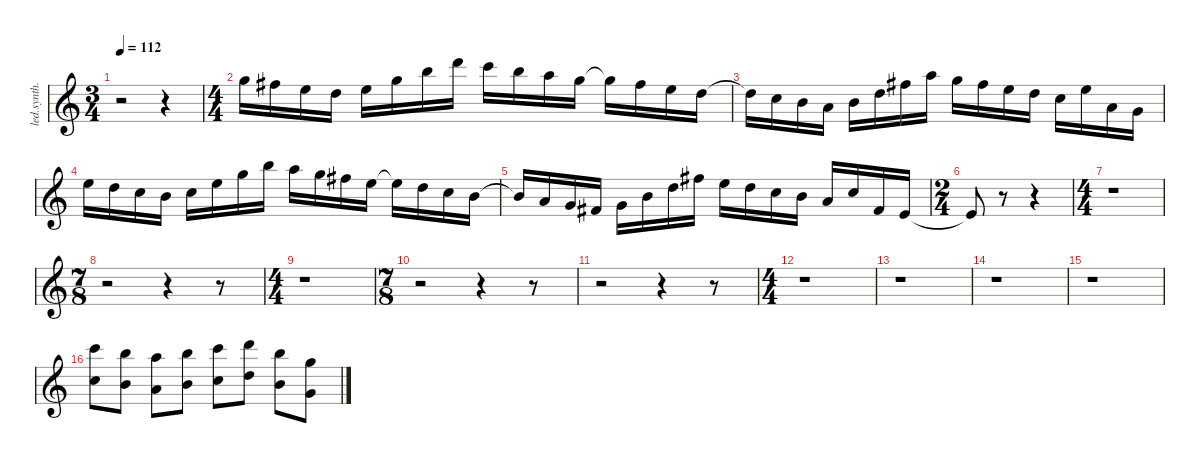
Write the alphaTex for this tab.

\defaultSystemsLayout 4
\hideDynamics
\bracketExtendMode nobrackets
\otherSystemsTrackNameOrientation horizontal
\track ("Jordan Rudess" "led.synth.") {instrument lead2sawtooth}
\staff {score}
\tuning (E4 B3 G3 D3 A2 E2 B1)
\ts (3 4)
\beaming (8 2 2 2)
\tempo 112
\clef g2
\ks c
r.2{dy f beam Down} r.4{beam Down} |
\ts (4 4)
\beaming (8 2 2 2 2)
20.2.16{instrument choiraahs beam Down} 19.2{acc #}.16{beam Down} 17.2.16{beam Down} 19.3.16{beam Down} 17.2.16{beam Down} 20.2.16{beam Down} 19.1.16{beam Down} 22.1.16{beam Down} 20.1.16{beam Down} 19.1.16{beam Down} 17.1.16{beam Down} 15.1.16{beam Down} 15.1{t}.16{beam Down} 19.2{acc #}.16{beam Down} 17.2.16{beam Down} 15.2.16{beam Down} |
15.2{t}.16{beam Down} 17.3.16{beam Down} 16.3.16{beam Down} 14.3.16{beam Down} 16.3.16{beam Down} 15.2.16{beam Down} 19.2{acc #}.16{beam Down} 17.1.16{beam Down} 20.2.16{beam Down} 19.2{acc #}.16{beam Down} 17.2.16{beam Down} 19.3.16{beam Down} 17.3.16{beam Down} 17.2.16{beam Down} 19.4.16{beam Down} 17.4.16{beam Down} |
12.1.16{beam Down} 10.1.16{beam Down} 13.2.16{beam Down} 12.2.16{beam Down} 13.2.16{beam Down} 12.1.16{beam Down} 15.1.16{beam Down} 19.1.16{beam Down} 17.1.16{beam Down} 15.1.16{beam Down} 14.1{acc #}.16{beam Down} 12.1.16{beam Down} 12.1{t}.16{beam Down} 15.2.16{beam Down} 13.2.16{beam Down} 12.2.16{beam Down} |
12.2{t}.16{beam Up} 14.3.16{beam Up} 12.3.16{beam Up} 11.3{acc #}.16{beam Up} 12.3.16{beam Down} 12.2.16{beam Down} 15.2.16{beam Down} 14.1{acc #}.16{beam Down} 12.1.16{beam Down} 15.2.16{beam Down} 13.2.16{beam Down} 12.2.16{beam Down} 10.2.16{beam Up} 13.2.16{beam Up} 11.3{acc #}.16{beam Up} 14.4.16{beam Up} |
\ts (2 4)
\beaming (8 2 2)
14.4{t}.8{beam Up} r.8{beam Up} r.4{beam Up} |
\ts (4 4)
\beaming (8 2 2 2 2)
r.1{beam Down} |
\ts (7 8)
\beaming (8 3 2 2)
r.2{beam Down} r.4{beam Down} r.8{beam Down} |
\ts (4 4)
\beaming (8 2 2 2 2)
r.1{beam Down} |
\ts (7 8)
\beaming (8 3 2 2)
r.2{beam Down} r.4{beam Down} r.8{beam Down} |
r.2{beam Down} r.4{beam Down} r.8{beam Down} |
\ts (4 4)
\beaming (8 2 2 2 2)
r.1{beam Down} |
r.1{beam Down} |
r.1{beam Down} |
r.1{beam Down} |
(20.1 22.4).8{instrument stringensemble1 beam Down} (19.1 21.4).8{beam Down} (17.1 19.4).8{beam Down} (19.1 21.4).8{beam Down} (20.1 22.4).8{beam Down} (22.1 24.4).8{beam Down} (19.1 21.4).8{beam Down} (20.2 22.5).8{beam Down}
